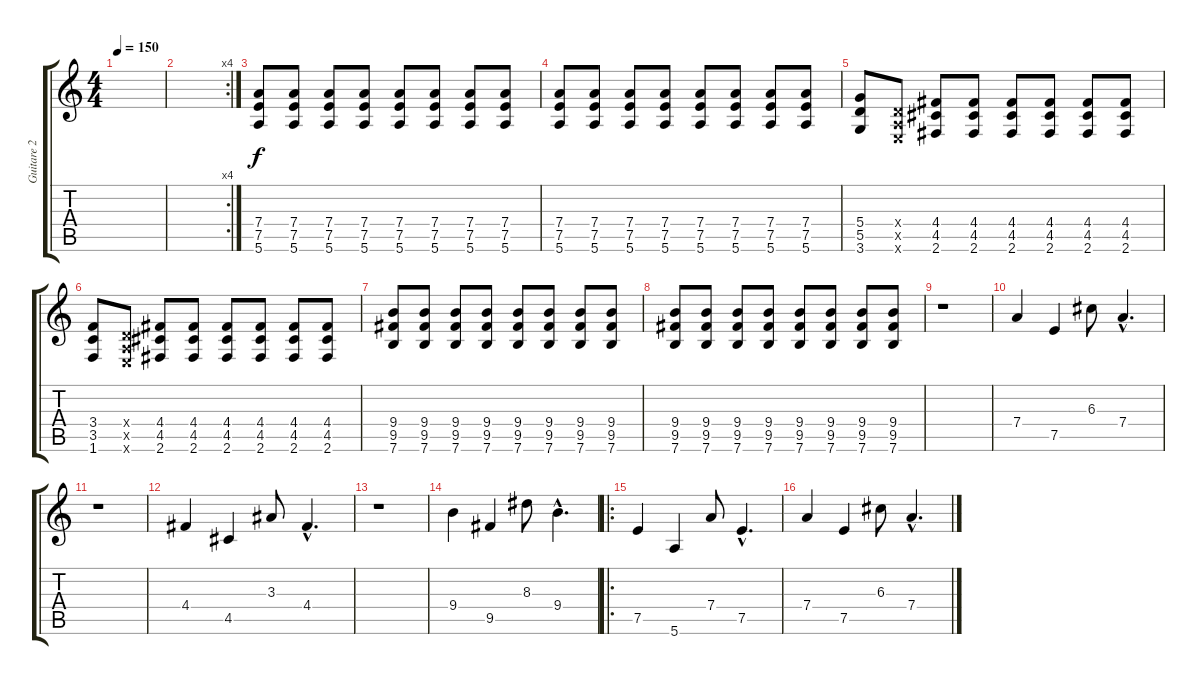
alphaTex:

\track ("Guitare 2" "Guitare 2") {instrument distortionguitar}
\staff {score tabs}
\tuning (E4 B3 G3 D3 A2 E2) {hide}
\ts (4 4)
\tempo 150
\clef g2
\ks c
|
\rc 4
|
(7.4 7.5 5.6).8 (7.4 7.5 5.6).8 (7.4 7.5 5.6).8 (7.4 7.5 5.6).8 (7.4 7.5 5.6).8 (7.4 7.5 5.6).8 (7.4 7.5 5.6).8 (7.4 7.5 5.6).8 |
(7.4 7.5 5.6).8 (7.4 7.5 5.6).8 (7.4 7.5 5.6).8 (7.4 7.5 5.6).8 (7.4 7.5 5.6).8 (7.4 7.5 5.6).8 (7.4 7.5 5.6).8 (7.4 7.5 5.6).8 |
(5.4 5.5 3.6).8 (0.4{x} 0.5{x} 0.6{x}).8 (4.4 4.5 2.6).8 (4.4 4.5 2.6).8 (4.4 4.5 2.6).8 (4.4 4.5 2.6).8 (4.4 4.5 2.6).8 (4.4 4.5 2.6).8 |
(3.4 3.5 1.6).8 (0.4{x} 0.5{x} 0.6{x}).8 (4.4 4.5 2.6).8 (4.4 4.5 2.6).8 (4.4 4.5 2.6).8 (4.4 4.5 2.6).8 (4.4 4.5 2.6).8 (4.4 4.5 2.6).8 |
(9.4 9.5 7.6).8 (9.4 9.5 7.6).8 (9.4 9.5 7.6).8 (9.4 9.5 7.6).8 (9.4 9.5 7.6).8 (9.4 9.5 7.6).8 (9.4 9.5 7.6).8 (9.4 9.5 7.6).8 |
(9.4 9.5 7.6).8 (9.4 9.5 7.6).8 (9.4 9.5 7.6).8 (9.4 9.5 7.6).8 (9.4 9.5 7.6).8 (9.4 9.5 7.6).8 (9.4 9.5 7.6).8 (9.4 9.5 7.6).8 |
r.1 |
7.4.4 7.5.4 6.3.8 7.4{hac}.4{d} |
r.1 |
4.4.4 4.5.4 3.3.8 4.4{hac}.4{d} |
r.1 |
9.4.4 9.5.4 8.3.8 9.4{hac}.4{d} |
\ro
7.5.4 5.6.4 7.4.8 7.5{hac}.4{d} |
7.4.4 7.5.4 6.3.8 7.4{hac}.4{d}
